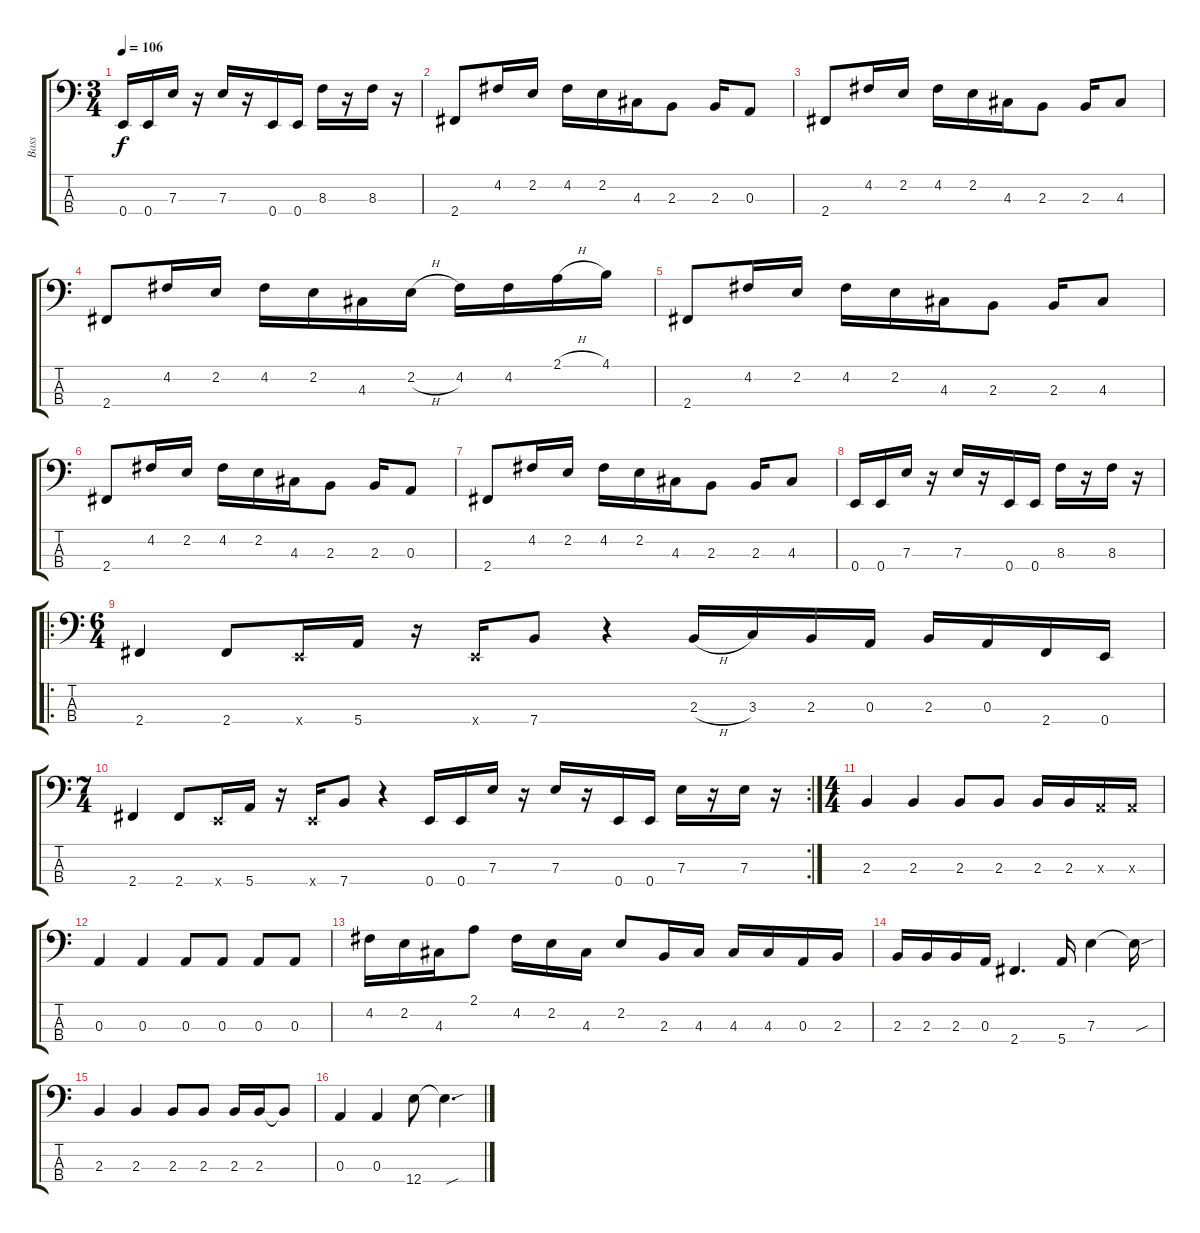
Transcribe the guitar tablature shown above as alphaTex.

\track ("Bass" "Bass") {instrument electricbasspick}
\staff {score tabs}
\tuning (G2 D2 A1 E1) {hide}
\ts (3 4)
\tempo 106
\clef f4
\ks c
0.4.16{dy f} 0.4.16 7.3.16 r.16 7.3.16 r.16 0.4.16 0.4.16 8.3.16 r.16 8.3.16 r.16 |
2.4.8 4.2.16 2.2.16 4.2.16 2.2.16 4.3.16 2.3.8 2.3.16 0.3.8 |
2.4.8 4.2.16 2.2.16 4.2.16 2.2.16 4.3.16 2.3.8 2.3.16 4.3.8 |
2.4.8 4.2.16 2.2.16 4.2.16 2.2.16 4.3.16 2.2{h}.16 4.2.16 4.2.16 2.1{h}.16 4.1.16 |
2.4.8 4.2.16 2.2.16 4.2.16 2.2.16 4.3.16 2.3.8 2.3.16 4.3.8 |
2.4.8 4.2.16 2.2.16 4.2.16 2.2.16 4.3.16 2.3.8 2.3.16 0.3.8 |
2.4.8 4.2.16 2.2.16 4.2.16 2.2.16 4.3.16 2.3.8 2.3.16 4.3.8 |
0.4.16 0.4.16 7.3.16 r.16 7.3.16 r.16 0.4.16 0.4.16 8.3.16 r.16 8.3.16 r.16 |
\ro
\ts (6 4)
2.4.4 2.4.8 0.4{x}.16 5.4.16 r.16 0.4{x}.16 7.4.8 r.4 2.3{h}.16 3.3.16 2.3.16 0.3.16 2.3.16 0.3.16 2.4.16 0.4.16 |
\rc 2
\ts (7 4)
2.4.4 2.4.8 0.4{x}.16 5.4.16 r.16 0.4{x}.16 7.4.8 r.4 0.4.16 0.4.16 7.3.16 r.16 7.3.16 r.16 0.4.16 0.4.16 7.3.16 r.16 7.3.16 r.16 |
\ts (4 4)
2.3.4 2.3.4 2.3.8 2.3.8 2.3.16 2.3.16 0.3{x}.16 0.3{x}.16 |
0.3.4 0.3.4 0.3.8 0.3.8 0.3.8 0.3.8 |
4.2.16 2.2.16 4.3.16 2.1.8 4.2.16 2.2.16 4.3.16 2.2.8 2.3.16 4.3.16 4.3.16 4.3.16 0.3.16 2.3.16 |
2.3.16 2.3.16 2.3.16 0.3.16 2.4.4{d} 5.4.16 7.3.4 7.3{sou t}.16 |
2.3.4 2.3.4 2.3.8 2.3.8 2.3.16 2.3.16 2.3{t}.8 |
0.3.4 0.3.4 12.4.8 12.4{sou t}.4{d}
